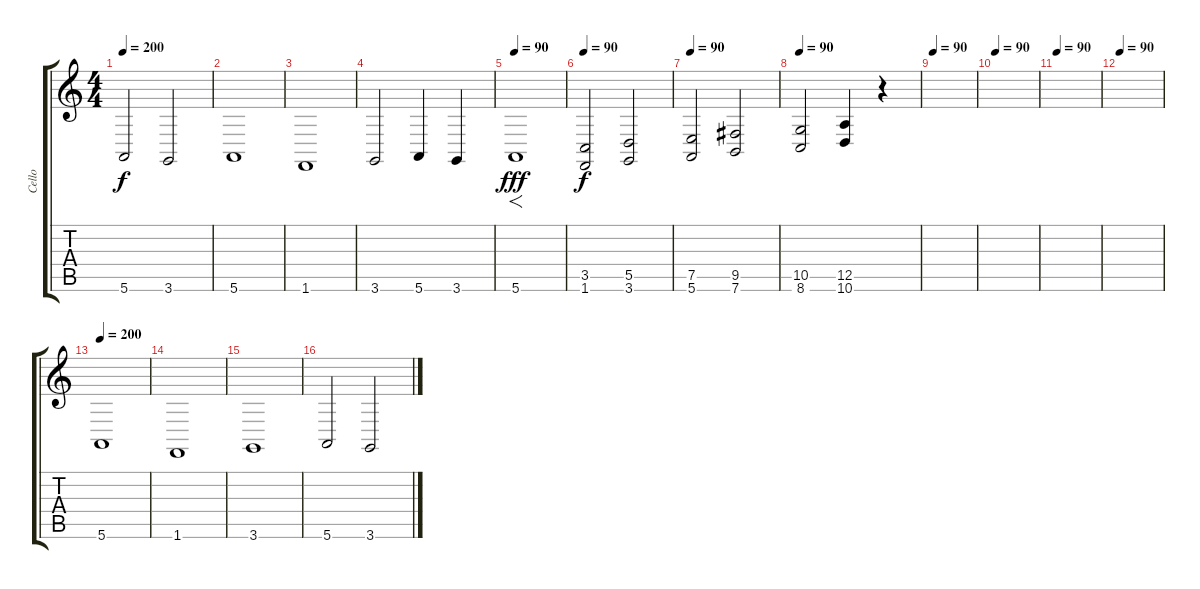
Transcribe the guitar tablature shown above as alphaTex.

\track ("Cello" "Cello") {instrument cello}
\staff {score tabs}
\tuning (E4 B3 G3 D3 A2 E2) {hide}
\ts (4 4)
\tempo 200
\clef g2
\ks c
5.6.2{dy f} 3.6.2 |
5.6.1 |
1.6.1 |
3.6.2 5.6.4 3.6.4 |
\tempo 90
5.6.1{f dy fff} |
\tempo 90
(3.5 1.6).2{dy f} (5.5 3.6).2 |
\tempo 90
(7.5 5.6).2 (9.5 7.6).2 |
\tempo 90
(10.5 8.6).2 (12.5 10.6).4 r.4 |
\tempo 90
|
\tempo 90
|
\tempo 90
|
\tempo 90
|
\tempo 200
5.6.1 |
1.6.1 |
3.6.1 |
5.6.2 3.6.2
